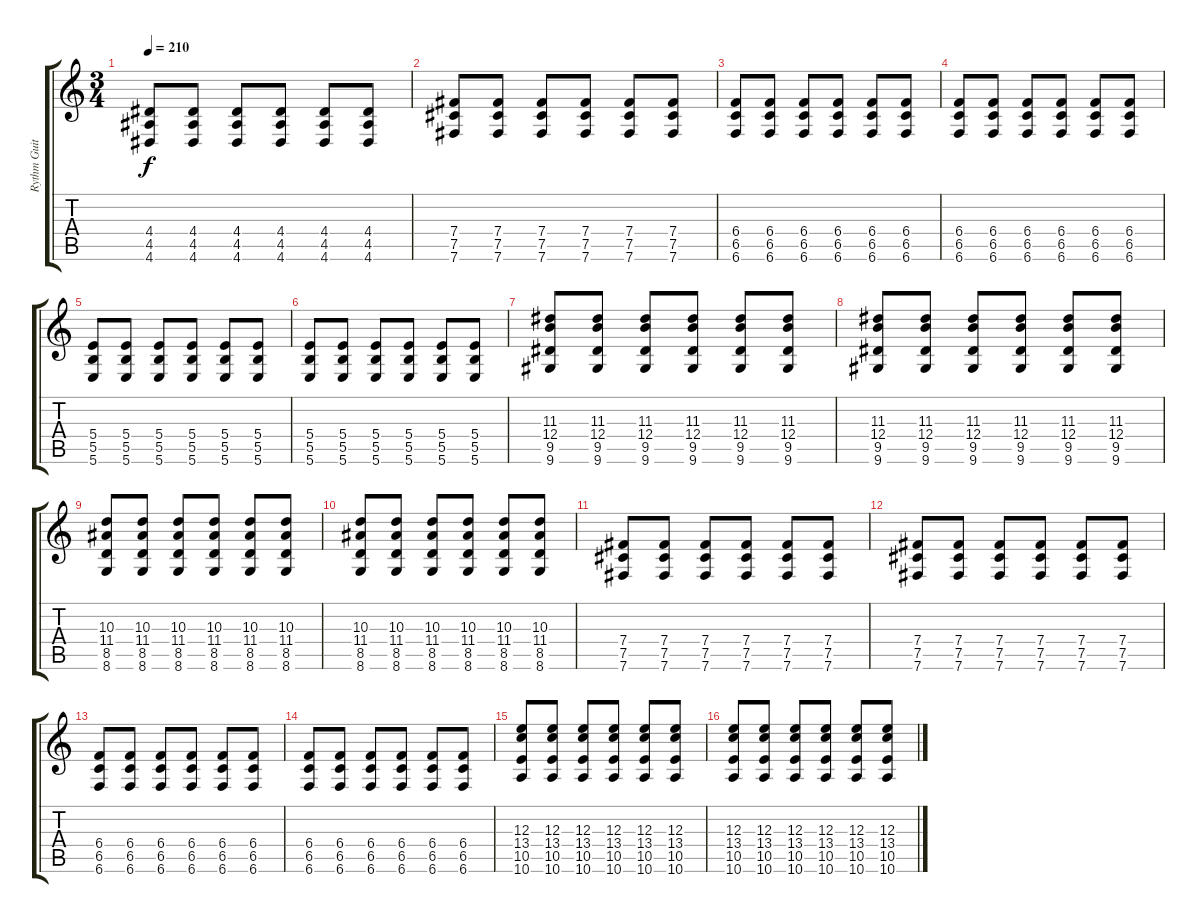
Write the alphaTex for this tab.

\track ("Rythm Guitar" "Rythm Guit") {instrument distortionguitar}
\staff {score tabs}
\tuning (Db4 Ab3 E3 B2 Gb2 B1) {hide}
\ts (3 4)
\tempo 210
\clef g2
\ks c
(4.4 4.5 4.6).8{dy f} (4.4 4.5 4.6).8 (4.4 4.5 4.6).8 (4.4 4.5 4.6).8 (4.4 4.5 4.6).8 (4.4 4.5 4.6).8 |
(7.4 7.5 7.6).8 (7.4 7.5 7.6).8 (7.4 7.5 7.6).8 (7.4 7.5 7.6).8 (7.4 7.5 7.6).8 (7.4 7.5 7.6).8 |
(6.4 6.5 6.6).8 (6.4 6.5 6.6).8 (6.4 6.5 6.6).8 (6.4 6.5 6.6).8 (6.4 6.5 6.6).8 (6.4 6.5 6.6).8 |
(6.4 6.5 6.6).8 (6.4 6.5 6.6).8 (6.4 6.5 6.6).8 (6.4 6.5 6.6).8 (6.4 6.5 6.6).8 (6.4 6.5 6.6).8 |
(5.4 5.5 5.6).8 (5.4 5.5 5.6).8 (5.4 5.5 5.6).8 (5.4 5.5 5.6).8 (5.4 5.5 5.6).8 (5.4 5.5 5.6).8 |
(5.4 5.5 5.6).8 (5.4 5.5 5.6).8 (5.4 5.5 5.6).8 (5.4 5.5 5.6).8 (5.4 5.5 5.6).8 (5.4 5.5 5.6).8 |
(11.3 12.4 9.5 9.6).8 (11.3 12.4 9.5 9.6).8 (11.3 12.4 9.5 9.6).8 (11.3 12.4 9.5 9.6).8 (11.3 12.4 9.5 9.6).8 (11.3 12.4 9.5 9.6).8 |
(11.3 12.4 9.5 9.6).8 (11.3 12.4 9.5 9.6).8 (11.3 12.4 9.5 9.6).8 (11.3 12.4 9.5 9.6).8 (11.3 12.4 9.5 9.6).8 (11.3 12.4 9.5 9.6).8 |
(10.3 11.4 8.5 8.6).8 (10.3 11.4 8.5 8.6).8 (10.3 11.4 8.5 8.6).8 (10.3 11.4 8.5 8.6).8 (10.3 11.4 8.5 8.6).8 (10.3 11.4 8.5 8.6).8 |
(10.3 11.4 8.5 8.6).8 (10.3 11.4 8.5 8.6).8 (10.3 11.4 8.5 8.6).8 (10.3 11.4 8.5 8.6).8 (10.3 11.4 8.5 8.6).8 (10.3 11.4 8.5 8.6).8 |
(7.4 7.5 7.6).8 (7.4 7.5 7.6).8 (7.4 7.5 7.6).8 (7.4 7.5 7.6).8 (7.4 7.5 7.6).8 (7.4 7.5 7.6).8 |
(7.4 7.5 7.6).8 (7.4 7.5 7.6).8 (7.4 7.5 7.6).8 (7.4 7.5 7.6).8 (7.4 7.5 7.6).8 (7.4 7.5 7.6).8 |
(6.4 6.5 6.6).8 (6.4 6.5 6.6).8 (6.4 6.5 6.6).8 (6.4 6.5 6.6).8 (6.4 6.5 6.6).8 (6.4 6.5 6.6).8 |
(6.4 6.5 6.6).8 (6.4 6.5 6.6).8 (6.4 6.5 6.6).8 (6.4 6.5 6.6).8 (6.4 6.5 6.6).8 (6.4 6.5 6.6).8 |
(12.3 13.4 10.5 10.6).8 (12.3 13.4 10.5 10.6).8 (12.3 13.4 10.5 10.6).8 (12.3 13.4 10.5 10.6).8 (12.3 13.4 10.5 10.6).8 (12.3 13.4 10.5 10.6).8 |
(12.3 13.4 10.5 10.6).8 (12.3 13.4 10.5 10.6).8 (12.3 13.4 10.5 10.6).8 (12.3 13.4 10.5 10.6).8 (12.3 13.4 10.5 10.6).8 (12.3 13.4 10.5 10.6).8
